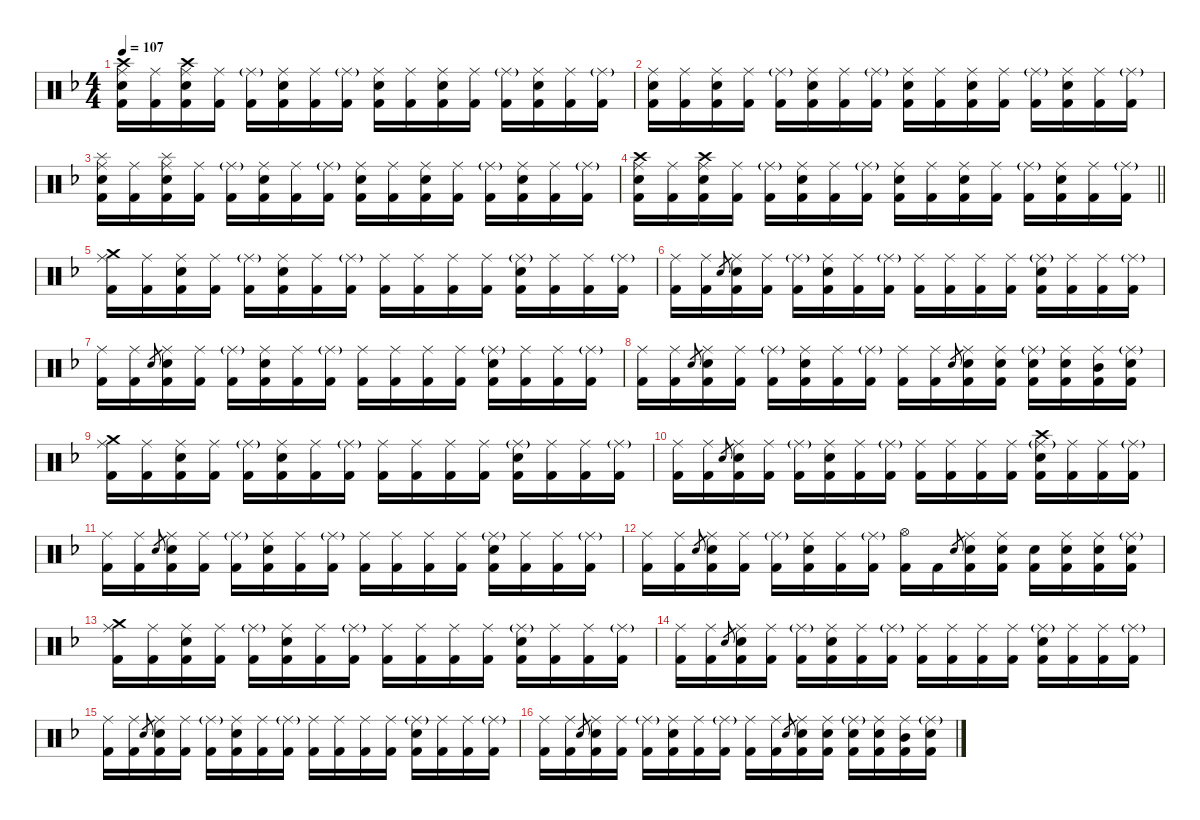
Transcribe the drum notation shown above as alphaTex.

\hideDynamics
\bracketExtendMode nobrackets
\singleTrackTrackNamePolicy hidden
\multiTrackTrackNamePolicy hidden
\firstSystemTrackNameMode fullname
\firstSystemTrackNameOrientation horizontal
\otherSystemsTrackNameOrientation horizontal
\track ("Drumkit" "Drums") {defaultSystemsLayout 4 instrument percussion}
\staff {score}
\articulation defaults
\ts (4 4)
\tempo 107
\clef neutral
\ks dminor
("Crash high (hit)"{acc forcenatural} "Ride (middle)"{acc forcenatural} "Snare (hit) 2"{acc forcenatural} "Kick (hit) 2"{acc forcenatural}).16{dy f beam Down} ("Ride (middle)"{acc forcenatural} "Kick (hit) 2"{acc forcenatural}).16{dy mf beam Down} ("Crash high (hit)"{acc forcenatural} "Ride (middle)"{acc forcenatural} "Snare (hit) 2"{acc forcenatural} "Kick (hit) 2"{acc forcenatural}).16{dy f beam Down} ("Ride (middle)"{acc forcenatural} "Kick (hit) 2"{acc forcenatural}).16{dy mf beam Down} ("Ride (middle)"{g acc forcenatural} "Kick (hit) 2"{acc forcenatural}).16{dy f beam Down} ("Ride (middle)"{acc forcenatural} "Snare (hit) 2"{acc forcenatural} "Kick (hit) 2"{acc forcenatural}).16{dy mf beam Down} ("Ride (middle)"{acc forcenatural} "Kick (hit) 2"{acc forcenatural}).16{beam Down} ("Ride (middle)"{g acc forcenatural} "Kick (hit) 2"{acc forcenatural}).16{dy f beam Down} ("Ride (middle)"{acc forcenatural} "Snare (hit) 2"{acc forcenatural} "Kick (hit) 2"{acc forcenatural}).16{dy mf beam Down} ("Ride (middle)"{acc forcenatural} "Kick (hit) 2"{acc forcenatural}).16{beam Down} ("Ride (middle)"{acc forcenatural} "Snare (hit) 2"{acc forcenatural} "Kick (hit) 2"{acc forcenatural}).16{beam Down} ("Ride (middle)"{acc forcenatural} "Kick (hit) 2"{acc forcenatural}).16{beam Down} ("Ride (middle)"{g acc forcenatural} "Kick (hit) 2"{acc forcenatural}).16{dy f beam Down} ("Ride (middle)"{acc forcenatural} "Snare (hit) 2"{acc forcenatural} "Kick (hit) 2"{acc forcenatural}).16{dy mf beam Down} ("Ride (middle)"{acc forcenatural} "Kick (hit) 2"{acc forcenatural}).16{beam Down} ("Ride (middle)"{g acc forcenatural} "Kick (hit) 2"{acc forcenatural}).16{dy f beam Down} |
("Ride (middle)"{acc forcenatural} "Snare (hit) 2"{acc forcenatural} "Kick (hit) 2"{acc forcenatural}).16{dy mf beam Down} ("Ride (middle)"{acc forcenatural} "Kick (hit) 2"{acc forcenatural}).16{beam Down} ("Ride (middle)"{acc forcenatural} "Snare (hit) 2"{acc forcenatural} "Kick (hit) 2"{acc forcenatural}).16{beam Down} ("Ride (middle)"{acc forcenatural} "Kick (hit) 2"{acc forcenatural}).16{beam Down} ("Ride (middle)"{g acc forcenatural} "Kick (hit) 2"{acc forcenatural}).16{dy f beam Down} ("Ride (middle)"{acc forcenatural} "Snare (hit) 2"{acc forcenatural} "Kick (hit) 2"{acc forcenatural}).16{dy mf beam Down} ("Ride (middle)"{acc forcenatural} "Kick (hit) 2"{acc forcenatural}).16{beam Down} ("Ride (middle)"{g acc forcenatural} "Kick (hit) 2"{acc forcenatural}).16{dy f beam Down} ("Ride (middle)"{acc forcenatural} "Snare (hit) 2"{acc forcenatural} "Kick (hit) 2"{acc forcenatural}).16{dy mf beam Down} ("Ride (middle)"{acc forcenatural} "Kick (hit) 2"{acc forcenatural}).16{beam Down} ("Ride (middle)"{acc forcenatural} "Snare (hit) 2"{acc forcenatural} "Kick (hit) 2"{acc forcenatural}).16{beam Down} ("Ride (middle)"{acc forcenatural} "Kick (hit) 2"{acc forcenatural}).16{beam Down} ("Ride (middle)"{g acc forcenatural} "Kick (hit) 2"{acc forcenatural}).16{dy f beam Down} ("Ride (middle)"{acc forcenatural} "Snare (hit) 2"{acc forcenatural} "Kick (hit) 2"{acc forcenatural}).16{dy mf beam Down} ("Ride (middle)"{acc forcenatural} "Kick (hit) 2"{acc forcenatural}).16{beam Down} ("Ride (middle)"{g acc forcenatural} "Kick (hit) 2"{acc forcenatural}).16{dy f beam Down} |
("Splash (hit)"{acc forcenatural} "Ride (middle)"{acc forcenatural} "Snare (hit) 2"{acc forcenatural} "Kick (hit) 2"{acc forcenatural}).16{beam Down} ("Ride (middle)"{acc forcenatural} "Kick (hit) 2"{acc forcenatural}).16{dy mf beam Down} ("Splash (hit)"{acc forcenatural} "Ride (middle)"{acc forcenatural} "Snare (hit) 2"{acc forcenatural} "Kick (hit) 2"{acc forcenatural}).16{dy f beam Down} ("Ride (middle)"{acc forcenatural} "Kick (hit) 2"{acc forcenatural}).16{dy mf beam Down} ("Ride (middle)"{g acc forcenatural} "Kick (hit) 2"{acc forcenatural}).16{dy f beam Down} ("Ride (middle)"{acc forcenatural} "Snare (hit) 2"{acc forcenatural} "Kick (hit) 2"{acc forcenatural}).16{dy mf beam Down} ("Ride (middle)"{acc forcenatural} "Kick (hit) 2"{acc forcenatural}).16{beam Down} ("Ride (middle)"{g acc forcenatural} "Kick (hit) 2"{acc forcenatural}).16{dy f beam Down} ("Ride (middle)"{acc forcenatural} "Snare (hit) 2"{acc forcenatural} "Kick (hit) 2"{acc forcenatural}).16{dy mf beam Down} ("Ride (middle)"{acc forcenatural} "Kick (hit) 2"{acc forcenatural}).16{beam Down} ("Ride (middle)"{acc forcenatural} "Snare (hit) 2"{acc forcenatural} "Kick (hit) 2"{acc forcenatural}).16{beam Down} ("Ride (middle)"{acc forcenatural} "Kick (hit) 2"{acc forcenatural}).16{beam Down} ("Ride (middle)"{g acc forcenatural} "Kick (hit) 2"{acc forcenatural}).16{dy f beam Down} ("Ride (middle)"{acc forcenatural} "Snare (hit) 2"{acc forcenatural} "Kick (hit) 2"{acc forcenatural}).16{dy mf beam Down} ("Ride (middle)"{acc forcenatural} "Kick (hit) 2"{acc forcenatural}).16{beam Down} ("Ride (middle)"{g acc forcenatural} "Kick (hit) 2"{acc forcenatural}).16{dy f beam Down} |
\barLineRight lightlight
("Crash high (hit)"{acc forcenatural} "Ride (middle)"{acc forcenatural} "Snare (hit) 2"{acc forcenatural} "Kick (hit) 2"{acc forcenatural}).16{beam Down} ("Ride (middle)"{acc forcenatural} "Kick (hit) 2"{acc forcenatural}).16{dy mf beam Down} ("Crash high (hit)"{acc forcenatural} "Ride (middle)"{acc forcenatural} "Snare (hit) 2"{acc forcenatural} "Kick (hit) 2"{acc forcenatural}).16{dy f beam Down} ("Ride (middle)"{acc forcenatural} "Kick (hit) 2"{acc forcenatural}).16{dy mf beam Down} ("Ride (middle)"{g acc forcenatural} "Kick (hit) 2"{acc forcenatural}).16{dy f beam Down} ("Ride (middle)"{acc forcenatural} "Snare (hit) 2"{acc forcenatural} "Kick (hit) 2"{acc forcenatural}).16{dy mf beam Down} ("Ride (middle)"{acc forcenatural} "Kick (hit) 2"{acc forcenatural}).16{beam Down} ("Ride (middle)"{g acc forcenatural} "Kick (hit) 2"{acc forcenatural}).16{dy f beam Down} ("Ride (middle)"{acc forcenatural} "Snare (hit) 2"{acc forcenatural} "Kick (hit) 2"{acc forcenatural}).16{dy mf beam Down} ("Ride (middle)"{acc forcenatural} "Kick (hit) 2"{acc forcenatural}).16{beam Down} ("Ride (middle)"{acc forcenatural} "Snare (hit) 2"{acc forcenatural} "Kick (hit) 2"{acc forcenatural}).16{beam Down} ("Ride (middle)"{acc forcenatural} "Kick (hit) 2"{acc forcenatural}).16{beam Down} ("Ride (middle)"{g acc forcenatural} "Kick (hit) 2"{acc forcenatural}).16{dy f beam Down} ("Ride (middle)"{acc forcenatural} "Snare (hit) 2"{acc forcenatural} "Kick (hit) 2"{acc forcenatural}).16{dy mf beam Down} ("Ride (middle)"{acc forcenatural} "Kick (hit) 2"{acc forcenatural}).16{beam Down} ("Ride (middle)"{g acc forcenatural} "Kick (hit) 2"{acc forcenatural}).16{dy f beam Down} |
("Crash medium (hit)"{acc forcenatural} "Ride (middle)"{acc forcenatural} "Kick (hit) 2"{acc forcenatural}).16{beam Down} ("Ride (middle)"{acc forcenatural} "Kick (hit) 2"{acc forcenatural}).16{dy mf beam Down} ("Ride (middle)"{acc forcenatural} "Snare (hit) 2"{acc forcenatural} "Kick (hit) 2"{acc forcenatural}).16{beam Down} ("Ride (middle)"{acc forcenatural} "Kick (hit) 2"{acc forcenatural}).16{beam Down} ("Ride (middle)"{g acc forcenatural} "Kick (hit) 2"{acc forcenatural}).16{dy f beam Down} ("Ride (middle)"{acc forcenatural} "Snare (hit) 2"{acc forcenatural} "Kick (hit) 2"{acc forcenatural}).16{dy mf beam Down} ("Ride (middle)"{acc forcenatural} "Kick (hit) 2"{acc forcenatural}).16{beam Down} ("Ride (middle)"{g acc forcenatural} "Kick (hit) 2"{acc forcenatural}).16{dy f beam Down} ("Ride (middle)"{acc forcenatural} "Kick (hit) 2"{acc forcenatural}).16{dy mf beam Down} ("Ride (middle)"{acc forcenatural} "Kick (hit) 2"{acc forcenatural}).16{beam Down} ("Ride (middle)"{acc forcenatural} "Kick (hit) 2"{acc forcenatural}).16{beam Down} ("Ride (middle)"{acc forcenatural} "Kick (hit) 2"{acc forcenatural}).16{beam Down} ("Ride (middle)"{g acc forcenatural} "Snare (hit) 2"{acc forcenatural} "Kick (hit) 2"{acc forcenatural}).16{dy f beam Down} ("Ride (middle)"{acc forcenatural} "Kick (hit) 2"{acc forcenatural}).16{dy mf beam Down} ("Ride (middle)"{acc forcenatural} "Kick (hit) 2"{acc forcenatural}).16{beam Down} ("Ride (middle)"{g acc forcenatural} "Kick (hit) 2"{acc forcenatural}).16{dy f beam Down} |
("Ride (middle)"{acc forcenatural} "Kick (hit) 2"{acc forcenatural}).16{dy mf beam Down} ("Ride (middle)"{acc forcenatural} "Kick (hit) 2"{acc forcenatural}).16{beam Down} "Snare (hit) 2"{acc forcenatural}.8{gr dy mp beam Up} ("Ride (middle)"{acc forcenatural} "Snare (hit) 2"{acc forcenatural} "Kick (hit) 2"{acc forcenatural}).16{dy mf beam Down} ("Ride (middle)"{acc forcenatural} "Kick (hit) 2"{acc forcenatural}).16{beam Down} ("Ride (middle)"{g acc forcenatural} "Kick (hit) 2"{acc forcenatural}).16{dy f beam Down} ("Ride (middle)"{acc forcenatural} "Snare (hit) 2"{acc forcenatural} "Kick (hit) 2"{acc forcenatural}).16{dy mf beam Down} ("Ride (middle)"{acc forcenatural} "Kick (hit) 2"{acc forcenatural}).16{beam Down} ("Ride (middle)"{g acc forcenatural} "Kick (hit) 2"{acc forcenatural}).16{dy f beam Down} ("Ride (middle)"{acc forcenatural} "Kick (hit) 2"{acc forcenatural}).16{dy mf beam Down} ("Ride (middle)"{acc forcenatural} "Kick (hit) 2"{acc forcenatural}).16{beam Down} ("Ride (middle)"{acc forcenatural} "Kick (hit) 2"{acc forcenatural}).16{beam Down} ("Ride (middle)"{acc forcenatural} "Kick (hit) 2"{acc forcenatural}).16{beam Down} ("Ride (middle)"{g acc forcenatural} "Snare (hit) 2"{acc forcenatural} "Kick (hit) 2"{acc forcenatural}).16{dy f beam Down} ("Ride (middle)"{acc forcenatural} "Kick (hit) 2"{acc forcenatural}).16{dy mf beam Down} ("Ride (middle)"{acc forcenatural} "Kick (hit) 2"{acc forcenatural}).16{beam Down} ("Ride (middle)"{g acc forcenatural} "Kick (hit) 2"{acc forcenatural}).16{dy f beam Down} |
("Ride (middle)"{acc forcenatural} "Kick (hit) 2"{acc forcenatural}).16{dy mf beam Down} ("Ride (middle)"{acc forcenatural} "Kick (hit) 2"{acc forcenatural}).16{beam Down} "Snare (hit) 2"{acc forcenatural}.8{gr dy mp beam Up} ("Ride (middle)"{acc forcenatural} "Snare (hit) 2"{acc forcenatural} "Kick (hit) 2"{acc forcenatural}).16{dy mf beam Down} ("Ride (middle)"{acc forcenatural} "Kick (hit) 2"{acc forcenatural}).16{beam Down} ("Ride (middle)"{g acc forcenatural} "Kick (hit) 2"{acc forcenatural}).16{dy f beam Down} ("Ride (middle)"{acc forcenatural} "Snare (hit) 2"{acc forcenatural} "Kick (hit) 2"{acc forcenatural}).16{dy mf beam Down} ("Ride (middle)"{acc forcenatural} "Kick (hit) 2"{acc forcenatural}).16{beam Down} ("Ride (middle)"{g acc forcenatural} "Kick (hit) 2"{acc forcenatural}).16{dy f beam Down} ("Ride (middle)"{acc forcenatural} "Kick (hit) 2"{acc forcenatural}).16{dy mf beam Down} ("Ride (middle)"{acc forcenatural} "Kick (hit) 2"{acc forcenatural}).16{beam Down} ("Ride (middle)"{acc forcenatural} "Kick (hit) 2"{acc forcenatural}).16{beam Down} ("Ride (middle)"{acc forcenatural} "Kick (hit) 2"{acc forcenatural}).16{beam Down} ("Ride (middle)"{g acc forcenatural} "Snare (hit) 2"{acc forcenatural} "Kick (hit) 2"{acc forcenatural}).16{dy f beam Down} ("Ride (middle)"{acc forcenatural} "Kick (hit) 2"{acc forcenatural}).16{dy mf beam Down} ("Ride (middle)"{acc forcenatural} "Kick (hit) 2"{acc forcenatural}).16{beam Down} ("Ride (middle)"{g acc forcenatural} "Kick (hit) 2"{acc forcenatural}).16{dy f beam Down} |
("Ride (middle)"{acc forcenatural} "Kick (hit) 2"{acc forcenatural}).16{dy mf beam Down} ("Ride (middle)"{acc forcenatural} "Kick (hit) 2"{acc forcenatural}).16{beam Down} "Snare (hit) 2"{acc forcenatural}.8{gr dy mp beam Up} ("Ride (middle)"{acc forcenatural} "Snare (hit) 2"{acc forcenatural} "Kick (hit) 2"{acc forcenatural}).16{dy mf beam Down} ("Ride (middle)"{acc forcenatural} "Kick (hit) 2"{acc forcenatural}).16{beam Down} ("Ride (middle)"{g acc forcenatural} "Kick (hit) 2"{acc forcenatural}).16{dy f beam Down} ("Ride (middle)"{acc forcenatural} "Snare (hit) 2"{acc forcenatural} "Kick (hit) 2"{acc forcenatural}).16{dy mf beam Down} ("Ride (middle)"{acc forcenatural} "Kick (hit) 2"{acc forcenatural}).16{beam Down} ("Ride (middle)"{g acc forcenatural} "Kick (hit) 2"{acc forcenatural}).16{dy f beam Down} ("Ride (middle)"{acc forcenatural} "Kick (hit) 2"{acc forcenatural}).16{dy mf beam Down} ("Ride (middle)"{acc forcenatural} "Kick (hit) 2"{acc forcenatural}).16{beam Down} "Snare (hit) 2"{acc forcenatural}.8{gr dy mp beam Up} ("Ride (middle)"{acc forcenatural} "Snare (hit) 2"{acc forcenatural} "Kick (hit) 2"{acc forcenatural}).16{dy mf beam Down} ("Ride (middle)"{acc forcenatural} "Snare (hit) 2"{acc forcenatural} "Kick (hit) 2"{acc forcenatural}).16{beam Down} ("Ride (middle)"{g acc forcenatural} "Snare (hit) 2"{acc forcenatural} "Kick (hit) 2"{acc forcenatural}).16{dy f beam Down} ("Ride (middle)"{acc forcenatural} "Snare (hit) 2"{acc forcenatural} "Kick (hit) 2"{acc forcenatural}).16{dy mf beam Down} ("Ride (middle)"{acc forcenatural} "Mid Tom (hit)"{acc forcenatural} "Kick (hit) 2"{acc forcenatural}).16{beam Down} ("Ride (middle)"{g acc forcenatural} "Snare (hit) 2"{acc forcenatural} "Kick (hit) 2"{acc forcenatural}).16{dy f beam Down} |
("Crash medium (hit)"{acc forcenatural} "Ride (middle)"{acc forcenatural} "Kick (hit) 2"{acc forcenatural}).16{beam Down} ("Ride (middle)"{acc forcenatural} "Kick (hit) 2"{acc forcenatural}).16{dy mf beam Down} ("Ride (middle)"{acc forcenatural} "Snare (hit) 2"{acc forcenatural} "Kick (hit) 2"{acc forcenatural}).16{beam Down} ("Ride (middle)"{acc forcenatural} "Kick (hit) 2"{acc forcenatural}).16{beam Down} ("Ride (middle)"{g acc forcenatural} "Kick (hit) 2"{acc forcenatural}).16{dy f beam Down} ("Ride (middle)"{acc forcenatural} "Snare (hit) 2"{acc forcenatural} "Kick (hit) 2"{acc forcenatural}).16{dy mf beam Down} ("Ride (middle)"{acc forcenatural} "Kick (hit) 2"{acc forcenatural}).16{beam Down} ("Ride (middle)"{g acc forcenatural} "Kick (hit) 2"{acc forcenatural}).16{dy f beam Down} ("Ride (middle)"{acc forcenatural} "Kick (hit) 2"{acc forcenatural}).16{dy mf beam Down} ("Ride (middle)"{acc forcenatural} "Kick (hit) 2"{acc forcenatural}).16{beam Down} ("Ride (middle)"{acc forcenatural} "Kick (hit) 2"{acc forcenatural}).16{beam Down} ("Ride (middle)"{acc forcenatural} "Kick (hit) 2"{acc forcenatural}).16{beam Down} ("Ride (middle)"{g acc forcenatural} "Snare (hit) 2"{acc forcenatural} "Kick (hit) 2"{acc forcenatural}).16{dy f beam Down} ("Ride (middle)"{acc forcenatural} "Kick (hit) 2"{acc forcenatural}).16{dy mf beam Down} ("Ride (middle)"{acc forcenatural} "Kick (hit) 2"{acc forcenatural}).16{beam Down} ("Ride (middle)"{g acc forcenatural} "Kick (hit) 2"{acc forcenatural}).16{dy f beam Down} |
("Ride (middle)"{acc forcenatural} "Kick (hit) 2"{acc forcenatural}).16{dy mf beam Down} ("Ride (middle)"{acc forcenatural} "Kick (hit) 2"{acc forcenatural}).16{beam Down} "Snare (hit) 2"{acc forcenatural}.8{gr dy mp beam Up} ("Ride (middle)"{acc forcenatural} "Snare (hit) 2"{acc forcenatural} "Kick (hit) 2"{acc forcenatural}).16{dy mf beam Down} ("Ride (middle)"{acc forcenatural} "Kick (hit) 2"{acc forcenatural}).16{beam Down} ("Ride (middle)"{g acc forcenatural} "Kick (hit) 2"{acc forcenatural}).16{dy f beam Down} ("Ride (middle)"{acc forcenatural} "Snare (hit) 2"{acc forcenatural} "Kick (hit) 2"{acc forcenatural}).16{dy mf beam Down} ("Ride (middle)"{acc forcenatural} "Kick (hit) 2"{acc forcenatural}).16{beam Down} ("Ride (middle)"{g acc forcenatural} "Kick (hit) 2"{acc forcenatural}).16{dy f beam Down} ("Ride (middle)"{acc forcenatural} "Kick (hit) 2"{acc forcenatural}).16{dy mf beam Down} ("Ride (middle)"{acc forcenatural} "Kick (hit) 2"{acc forcenatural}).16{beam Down} ("Ride (middle)"{acc forcenatural} "Kick (hit) 2"{acc forcenatural}).16{beam Down} ("Ride (middle)"{acc forcenatural} "Kick (hit) 2"{acc forcenatural}).16{beam Down} ("Crash high (hit)"{acc forcenatural} "Ride (middle)"{g acc forcenatural} "Snare (hit) 2"{acc forcenatural} "Kick (hit) 2"{acc forcenatural}).16{beam Down} ("Ride (middle)"{acc forcenatural} "Kick (hit) 2"{acc forcenatural}).16{beam Down} ("Ride (middle)"{acc forcenatural} "Kick (hit) 2"{acc forcenatural}).16{beam Down} ("Ride (middle)"{g acc forcenatural} "Kick (hit) 2"{acc forcenatural}).16{dy f beam Down} |
("Ride (middle)"{acc forcenatural} "Kick (hit) 2"{acc forcenatural}).16{dy mf beam Down} ("Ride (middle)"{acc forcenatural} "Kick (hit) 2"{acc forcenatural}).16{beam Down} "Snare (hit) 2"{acc forcenatural}.8{gr dy mp beam Up} ("Ride (middle)"{acc forcenatural} "Snare (hit) 2"{acc forcenatural} "Kick (hit) 2"{acc forcenatural}).16{dy mf beam Down} ("Ride (middle)"{acc forcenatural} "Kick (hit) 2"{acc forcenatural}).16{beam Down} ("Ride (middle)"{g acc forcenatural} "Kick (hit) 2"{acc forcenatural}).16{dy f beam Down} ("Ride (middle)"{acc forcenatural} "Snare (hit) 2"{acc forcenatural} "Kick (hit) 2"{acc forcenatural}).16{dy mf beam Down} ("Ride (middle)"{acc forcenatural} "Kick (hit) 2"{acc forcenatural}).16{beam Down} ("Ride (middle)"{g acc forcenatural} "Kick (hit) 2"{acc forcenatural}).16{dy f beam Down} ("Ride (middle)"{acc forcenatural} "Kick (hit) 2"{acc forcenatural}).16{dy mf beam Down} ("Ride (middle)"{acc forcenatural} "Kick (hit) 2"{acc forcenatural}).16{beam Down} ("Ride (middle)"{acc forcenatural} "Kick (hit) 2"{acc forcenatural}).16{beam Down} ("Ride (middle)"{acc forcenatural} "Kick (hit) 2"{acc forcenatural}).16{beam Down} ("Ride (middle)"{g acc forcenatural} "Snare (hit) 2"{acc forcenatural} "Kick (hit) 2"{acc forcenatural}).16{dy f beam Down} ("Ride (middle)"{acc forcenatural} "Kick (hit) 2"{acc forcenatural}).16{dy mf beam Down} ("Ride (middle)"{acc forcenatural} "Kick (hit) 2"{acc forcenatural}).16{beam Down} ("Ride (middle)"{g acc forcenatural} "Kick (hit) 2"{acc forcenatural}).16{dy f beam Down} |
("Ride (middle)"{acc forcenatural} "Kick (hit) 2"{acc forcenatural}).16{dy mf beam Down} ("Ride (middle)"{acc forcenatural} "Kick (hit) 2"{acc forcenatural}).16{beam Down} "Snare (hit) 2"{acc forcenatural}.8{gr dy mp beam Up} ("Ride (middle)"{acc forcenatural} "Snare (hit) 2"{acc forcenatural} "Kick (hit) 2"{acc forcenatural}).16{dy mf beam Down} ("Ride (middle)"{acc forcenatural} "Kick (hit) 2"{acc forcenatural}).16{beam Down} ("Ride (middle)"{g acc forcenatural} "Kick (hit) 2"{acc forcenatural}).16{dy f beam Down} ("Ride (middle)"{acc forcenatural} "Snare (hit) 2"{acc forcenatural} "Kick (hit) 2"{acc forcenatural}).16{dy mf beam Down} ("Ride (middle)"{acc forcenatural} "Kick (hit) 2"{acc forcenatural}).16{beam Down} ("Ride (middle)"{g acc forcenatural} "Kick (hit) 2"{acc forcenatural}).16{dy f beam Down} ("Hi-Hat (open)"{acc forcenatural} "Kick (hit) 2"{acc forcenatural}).16{dy mf beam Down} "Kick (hit) 2"{acc forcenatural}.16{dy f beam Down} "Snare (hit) 2"{acc forcenatural}.8{gr dy mp beam Up} ("Ride (middle)"{acc forcenatural} "Snare (hit) 2"{acc forcenatural} "Kick (hit) 2"{acc forcenatural}).16{dy mf beam Down} ("Ride (middle)"{acc forcenatural} "Snare (hit) 2"{acc forcenatural} "Kick (hit) 2"{acc forcenatural}).16{beam Down} ("Snare (hit) 2"{acc forcenatural} "Kick (hit) 2"{acc forcenatural}).16{dy f beam Down} ("Ride (middle)"{acc forcenatural} "Snare (hit) 2"{acc forcenatural} "Kick (hit) 2"{acc forcenatural}).16{dy mf beam Down} ("Ride (middle)"{acc forcenatural} "Snare (hit) 2"{acc forcenatural} "Kick (hit) 2"{acc forcenatural}).16{beam Down} ("Ride (middle)"{g acc forcenatural} "Snare (hit) 2"{acc forcenatural} "Kick (hit) 2"{acc forcenatural}).16{dy f beam Down} |
("Crash medium (hit)"{acc forcenatural} "Ride (middle)"{acc forcenatural} "Kick (hit) 2"{acc forcenatural}).16{beam Down} ("Ride (middle)"{acc forcenatural} "Kick (hit) 2"{acc forcenatural}).16{dy mf beam Down} ("Ride (middle)"{acc forcenatural} "Snare (hit) 2"{acc forcenatural} "Kick (hit) 2"{acc forcenatural}).16{beam Down} ("Ride (middle)"{acc forcenatural} "Kick (hit) 2"{acc forcenatural}).16{beam Down} ("Ride (middle)"{g acc forcenatural} "Kick (hit) 2"{acc forcenatural}).16{dy f beam Down} ("Ride (middle)"{acc forcenatural} "Snare (hit) 2"{acc forcenatural} "Kick (hit) 2"{acc forcenatural}).16{dy mf beam Down} ("Ride (middle)"{acc forcenatural} "Kick (hit) 2"{acc forcenatural}).16{beam Down} ("Ride (middle)"{g acc forcenatural} "Kick (hit) 2"{acc forcenatural}).16{dy f beam Down} ("Ride (middle)"{acc forcenatural} "Kick (hit) 2"{acc forcenatural}).16{dy mf beam Down} ("Ride (middle)"{acc forcenatural} "Kick (hit) 2"{acc forcenatural}).16{beam Down} ("Ride (middle)"{acc forcenatural} "Kick (hit) 2"{acc forcenatural}).16{beam Down} ("Ride (middle)"{acc forcenatural} "Kick (hit) 2"{acc forcenatural}).16{beam Down} ("Ride (middle)"{g acc forcenatural} "Snare (hit) 2"{acc forcenatural} "Kick (hit) 2"{acc forcenatural}).16{dy f beam Down} ("Ride (middle)"{acc forcenatural} "Kick (hit) 2"{acc forcenatural}).16{dy mf beam Down} ("Ride (middle)"{acc forcenatural} "Kick (hit) 2"{acc forcenatural}).16{beam Down} ("Ride (middle)"{g acc forcenatural} "Kick (hit) 2"{acc forcenatural}).16{dy f beam Down} |
("Ride (middle)"{acc forcenatural} "Kick (hit) 2"{acc forcenatural}).16{dy mf beam Down} ("Ride (middle)"{acc forcenatural} "Kick (hit) 2"{acc forcenatural}).16{beam Down} "Snare (hit) 2"{acc forcenatural}.8{gr dy mp beam Up} ("Ride (middle)"{acc forcenatural} "Snare (hit) 2"{acc forcenatural} "Kick (hit) 2"{acc forcenatural}).16{dy mf beam Down} ("Ride (middle)"{acc forcenatural} "Kick (hit) 2"{acc forcenatural}).16{beam Down} ("Ride (middle)"{g acc forcenatural} "Kick (hit) 2"{acc forcenatural}).16{dy f beam Down} ("Ride (middle)"{acc forcenatural} "Snare (hit) 2"{acc forcenatural} "Kick (hit) 2"{acc forcenatural}).16{dy mf beam Down} ("Ride (middle)"{acc forcenatural} "Kick (hit) 2"{acc forcenatural}).16{beam Down} ("Ride (middle)"{g acc forcenatural} "Kick (hit) 2"{acc forcenatural}).16{dy f beam Down} ("Ride (middle)"{acc forcenatural} "Kick (hit) 2"{acc forcenatural}).16{dy mf beam Down} ("Ride (middle)"{acc forcenatural} "Kick (hit) 2"{acc forcenatural}).16{beam Down} ("Ride (middle)"{acc forcenatural} "Kick (hit) 2"{acc forcenatural}).16{beam Down} ("Ride (middle)"{acc forcenatural} "Kick (hit) 2"{acc forcenatural}).16{beam Down} ("Ride (middle)"{g acc forcenatural} "Snare (hit) 2"{acc forcenatural} "Kick (hit) 2"{acc forcenatural}).16{dy f beam Down} ("Ride (middle)"{acc forcenatural} "Kick (hit) 2"{acc forcenatural}).16{dy mf beam Down} ("Ride (middle)"{acc forcenatural} "Kick (hit) 2"{acc forcenatural}).16{beam Down} ("Ride (middle)"{g acc forcenatural} "Kick (hit) 2"{acc forcenatural}).16{dy f beam Down} |
("Ride (middle)"{acc forcenatural} "Kick (hit) 2"{acc forcenatural}).16{dy mf beam Down} ("Ride (middle)"{acc forcenatural} "Kick (hit) 2"{acc forcenatural}).16{beam Down} "Snare (hit) 2"{acc forcenatural}.8{gr dy mp beam Up} ("Ride (middle)"{acc forcenatural} "Snare (hit) 2"{acc forcenatural} "Kick (hit) 2"{acc forcenatural}).16{dy mf beam Down} ("Ride (middle)"{acc forcenatural} "Kick (hit) 2"{acc forcenatural}).16{beam Down} ("Ride (middle)"{g acc forcenatural} "Kick (hit) 2"{acc forcenatural}).16{dy f beam Down} ("Ride (middle)"{acc forcenatural} "Snare (hit) 2"{acc forcenatural} "Kick (hit) 2"{acc forcenatural}).16{dy mf beam Down} ("Ride (middle)"{acc forcenatural} "Kick (hit) 2"{acc forcenatural}).16{beam Down} ("Ride (middle)"{g acc forcenatural} "Kick (hit) 2"{acc forcenatural}).16{dy f beam Down} ("Ride (middle)"{acc forcenatural} "Kick (hit) 2"{acc forcenatural}).16{dy mf beam Down} ("Ride (middle)"{acc forcenatural} "Kick (hit) 2"{acc forcenatural}).16{beam Down} ("Ride (middle)"{acc forcenatural} "Kick (hit) 2"{acc forcenatural}).16{beam Down} ("Ride (middle)"{acc forcenatural} "Kick (hit) 2"{acc forcenatural}).16{beam Down} ("Ride (middle)"{g acc forcenatural} "Snare (hit) 2"{acc forcenatural} "Kick (hit) 2"{acc forcenatural}).16{dy f beam Down} ("Ride (middle)"{acc forcenatural} "Kick (hit) 2"{acc forcenatural}).16{dy mf beam Down} ("Ride (middle)"{acc forcenatural} "Kick (hit) 2"{acc forcenatural}).16{beam Down} ("Ride (middle)"{g acc forcenatural} "Kick (hit) 2"{acc forcenatural}).16{dy f beam Down} |
("Ride (middle)"{acc forcenatural} "Kick (hit) 2"{acc forcenatural}).16{dy mf beam Down} ("Ride (middle)"{acc forcenatural} "Kick (hit) 2"{acc forcenatural}).16{beam Down} "Snare (hit) 2"{acc forcenatural}.8{gr dy mp beam Up} ("Ride (middle)"{acc forcenatural} "Snare (hit) 2"{acc forcenatural} "Kick (hit) 2"{acc forcenatural}).16{dy mf beam Down} ("Ride (middle)"{acc forcenatural} "Kick (hit) 2"{acc forcenatural}).16{beam Down} ("Ride (middle)"{g acc forcenatural} "Kick (hit) 2"{acc forcenatural}).16{dy f beam Down} ("Ride (middle)"{acc forcenatural} "Snare (hit) 2"{acc forcenatural} "Kick (hit) 2"{acc forcenatural}).16{dy mf beam Down} ("Ride (middle)"{acc forcenatural} "Kick (hit) 2"{acc forcenatural}).16{beam Down} ("Ride (middle)"{g acc forcenatural} "Kick (hit) 2"{acc forcenatural}).16{dy f beam Down} ("Ride (middle)"{acc forcenatural} "Kick (hit) 2"{acc forcenatural}).16{dy mf beam Down} ("Ride (middle)"{acc forcenatural} "Kick (hit) 2"{acc forcenatural}).16{beam Down} "Snare (hit) 2"{acc forcenatural}.8{gr dy mp beam Up} ("Ride (middle)"{acc forcenatural} "Snare (hit) 2"{acc forcenatural} "Kick (hit) 2"{acc forcenatural}).16{dy mf beam Down} ("Ride (middle)"{acc forcenatural} "Snare (hit) 2"{acc forcenatural} "Kick (hit) 2"{acc forcenatural}).16{beam Down} ("Ride (middle)"{g acc forcenatural} "Snare (hit) 2"{acc forcenatural} "Kick (hit) 2"{acc forcenatural}).16{dy f beam Down} ("Ride (middle)"{acc forcenatural} "Snare (hit) 2"{acc forcenatural} "Kick (hit) 2"{acc forcenatural}).16{dy mf beam Down} ("Ride (middle)"{acc forcenatural} "Mid Tom (hit)"{acc forcenatural} "Kick (hit) 2"{acc forcenatural}).16{beam Down} ("Ride (middle)"{g acc forcenatural} "Snare (hit) 2"{acc forcenatural} "Kick (hit) 2"{acc forcenatural}).16{dy f beam Down}
